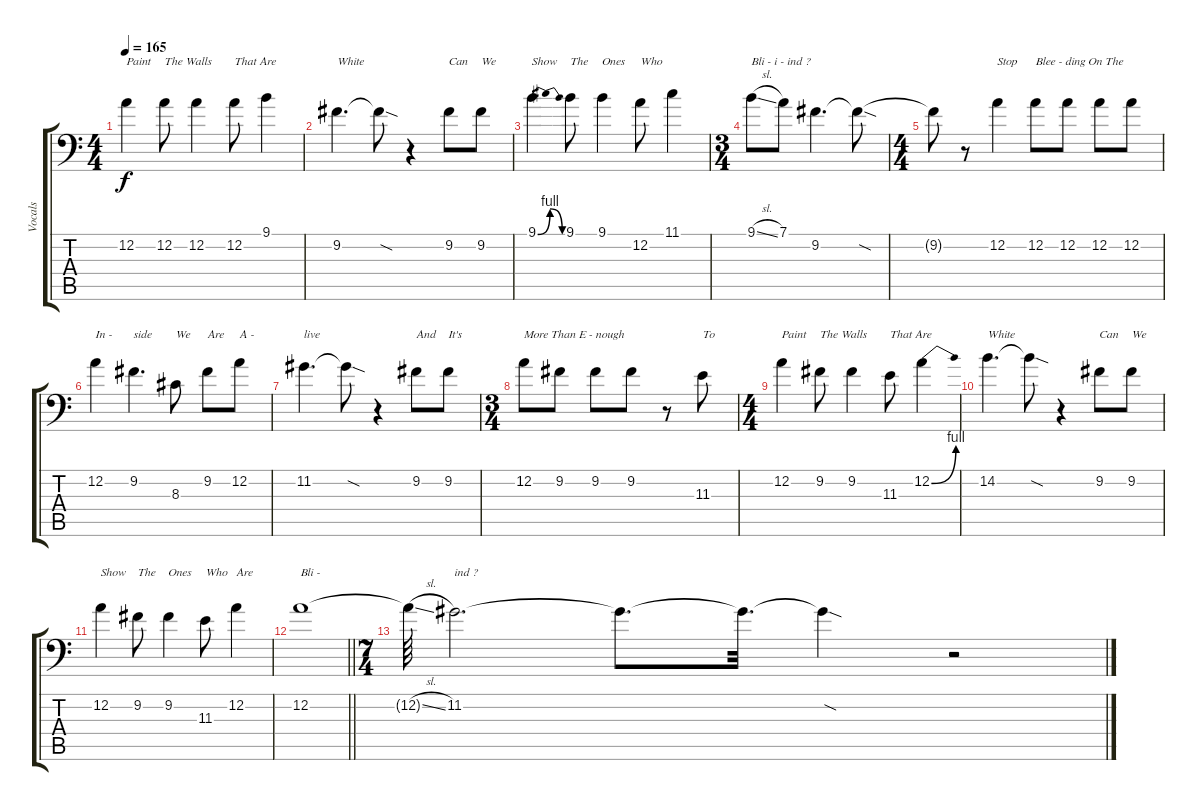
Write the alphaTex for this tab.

\track ("Vocals" "Vocals") {instrument bassoon}
\staff {score tabs}
\tuning (D4 A3 F3 C3 G2 A1) {hide}
\ts (4 4)
\tempo 165
\clef f4
\ks c
12.2.4{txt "Paint" dy f} 12.2.8{txt "The Walls"} 12.2.4 12.2.8{txt "That Are"} 9.1.4 |
9.2.4{d txt "White"} 9.2{sod t}.8 r.4 9.2.8{txt "Can "} 9.2.8{txt "We"} |
9.1{be (bendrelease 0 0 4 4 15 4 60 0)}.4{txt "Show"} 9.1.8{txt "The"} 9.1.4{txt "Ones"} 12.2.8{txt "Who"} 11.1.4 |
\ts (3 4)
9.1{sl}.8{txt "Bli - i - ind ?"} 7.1.8 9.2.4{d} 9.2{sod t}.8 |
\ts (4 4)
9.2{t}.8 r.8 12.2.4{txt "Stop"} 12.2.8{txt "Blee - ding On The"} 12.2.8 12.2.8 12.2.8 |
12.2.4{txt "In -"} 9.2.4{d txt "side"} 8.3.8{txt "We"} 9.2.8{txt "Are"} 12.2.8{txt "A - "} |
11.2.4{d txt "live"} 11.2{sod t}.8 r.4 9.2.8{txt "And "} 9.2.8{txt "It's"} |
\ts (3 4)
12.2.8{txt "More Than E - nough"} 9.2.8 9.2.8 9.2.8 r.8 11.3.8{txt "To"} |
\ts (4 4)
12.2.4{txt "Paint"} 9.2.8{txt "The Walls"} 9.2.4 11.3.8{txt "That Are"} 12.2{be (bend 0 0 60 4)}.4 |
14.2.4{d txt "White"} 14.2{sod t}.8 r.4 9.2.8{txt "Can "} 9.2.8{txt "We"} |
12.2.4{txt "Show"} 9.2.8{txt "The"} 9.2.4{txt "Ones"} 11.3.8{txt "Who"} 12.2.4{txt "Are"} |
\barLineRight lightlight
12.2.1{txt "Bli - "} |
\ts (7 4)
\section ("" "")
12.2{sl t}.64 11.2.2{d txt "ind ?"} 11.2{t}.8{d} 11.2{t}.32{d} 11.2{sod t}.4 r.2
